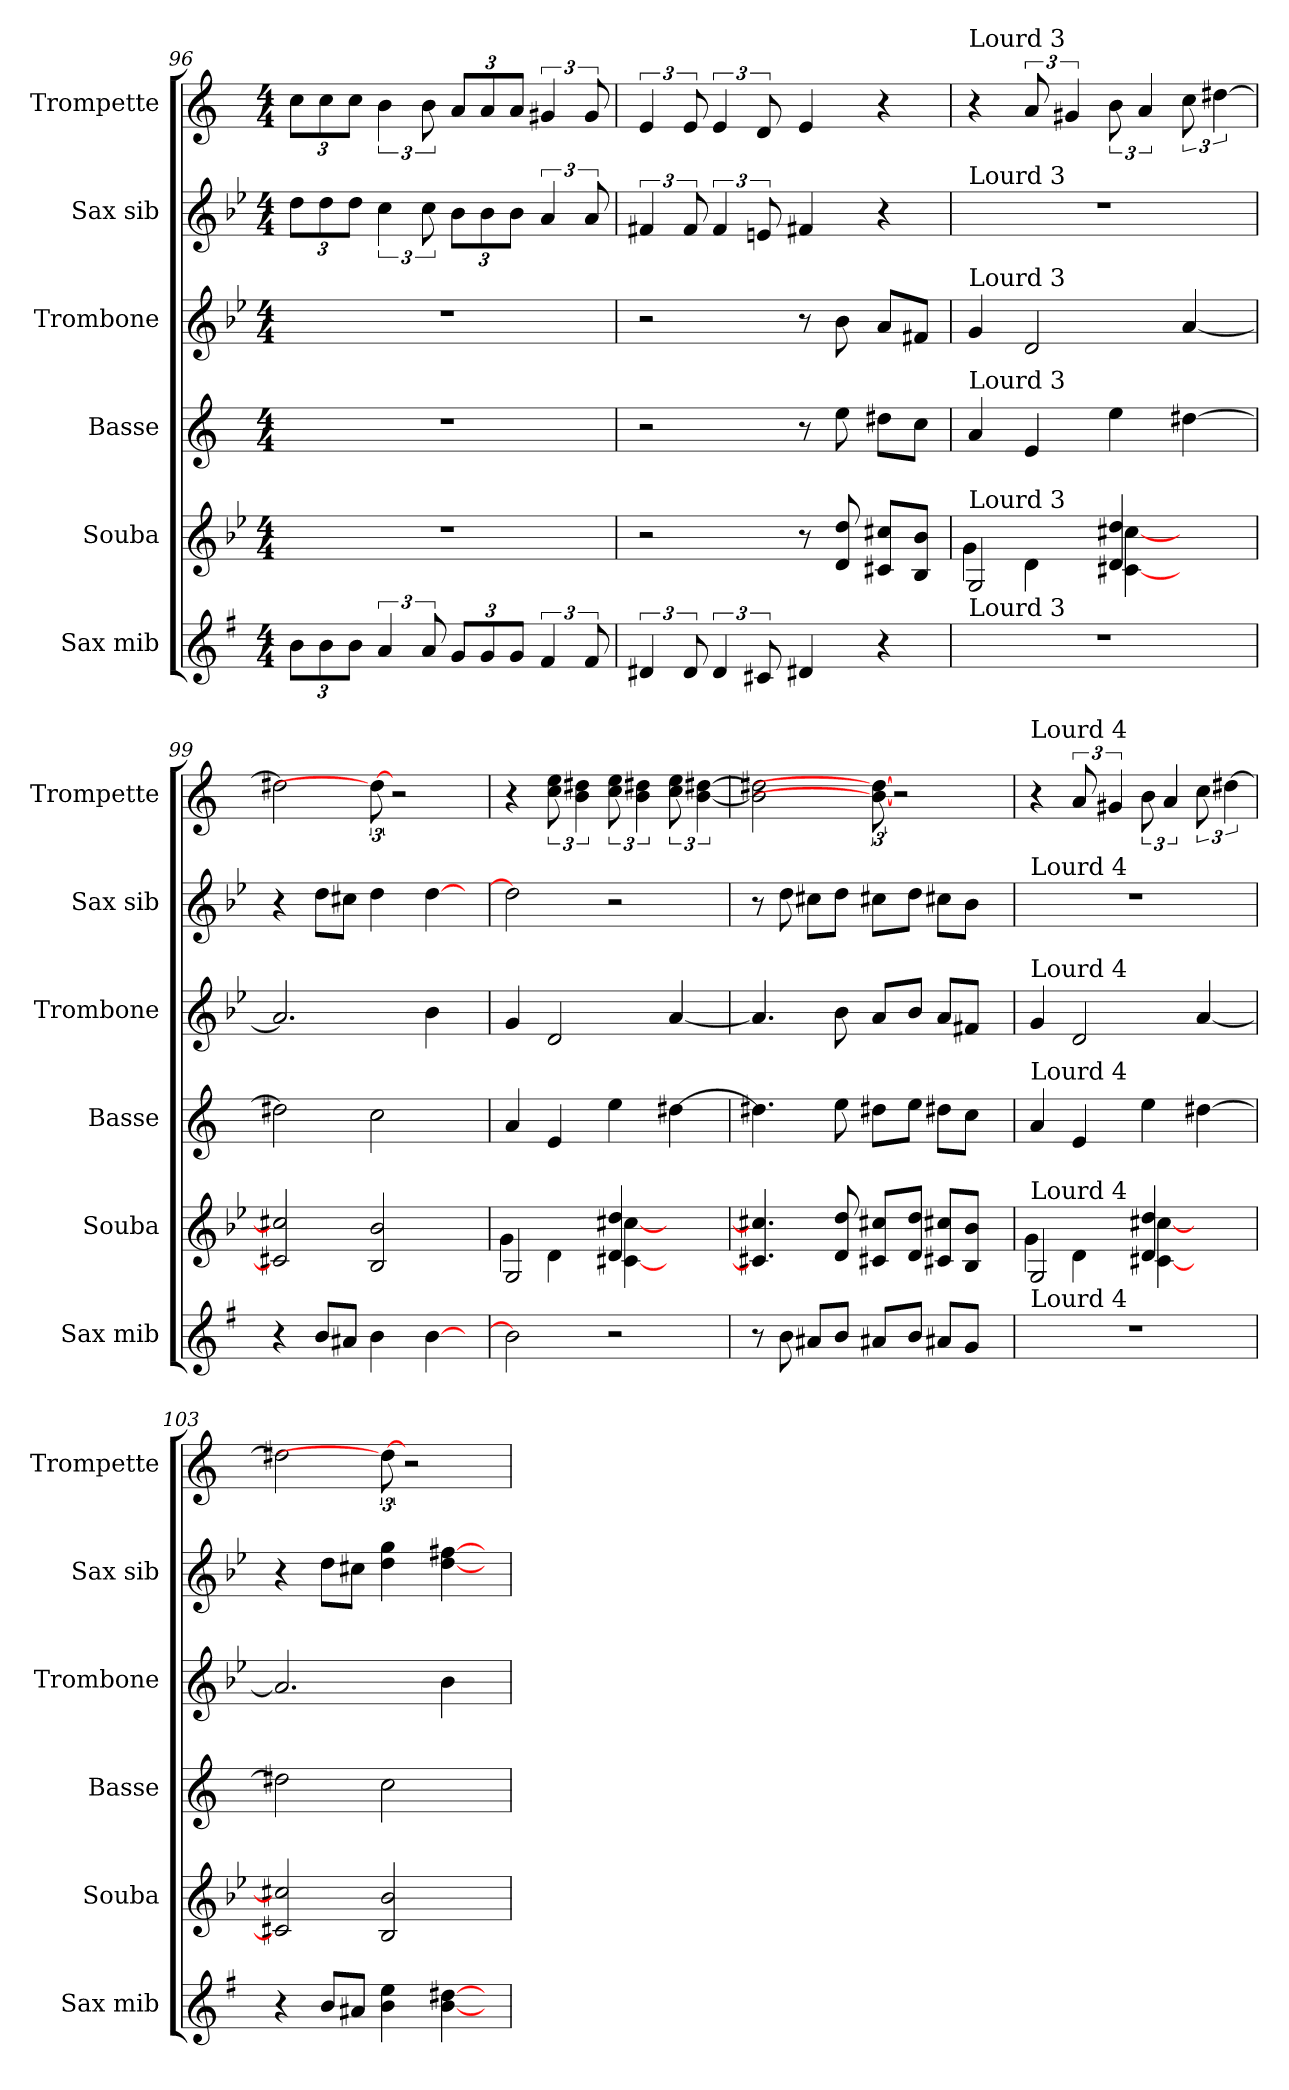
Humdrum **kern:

**kern	**kern	**kern	**kern	**kern	**kern
*part6	*part5	*part4	*part3	*part2	*part1
*staff6	*staff5	*staff4	*staff3	*staff2	*staff1
*I"Sax mib	*I"Souba	*I"Basse	*I"Trombone	*I"Sax sib	*I"Trompette
*I'Sax mib	*I'Souba	*I'Basse	*I'Trombone	*I'Sax sib	*I'Trompette
*clefG2	*clefG2	*clefG2	*clefG2	*clefG2	*clefG2
*ITrd5c9	*ITrd15c26	*ITrd4c7	*ITrd8c14	*ITrd8c14	*ITrd1c2
*k[b-e-]	*k[b-e-]	*k[b-]	*k[b-e-]	*k[b-e-]	*k[b-e-]
*M4/4	*M4/4	*M4/4	*M4/4	*M4/4	*M4/4
=96	=96	=96	=96	=96	=96
12dL	1r	1r	1r	12dL	12b-L
12d	.	.	.	12d	12b-
12dJ	.	.	.	12dJ	12b-J
6c	.	.	.	6c	6a
12c	.	.	.	12c	12a
12B-L	.	.	.	12B-L	12gL
12B-	.	.	.	12B-	12g
12B-J	.	.	.	12B-J	12gJ
6A	.	.	.	6A	6f#X
12A	.	.	.	12A	12f#
=97	=97	=97	=97	=97	=97
6F#X	2r	2r	2r	6F#X	6d
12F#	.	.	.	12F#	12d
6F#	.	.	.	6F#	6d
12En	.	.	.	12En	12c
4F#X	8r	8r	8r	4F#X	4d
.	8DD 8D	8a	8B-	.	.
4r	8CC#X 8C#XL	8g#XL	8AL	4r	4r
.	8BBB- 8BB-J	8fJ	8F#XJ	.	.
=98	=98	=98	=98	=98	=98
*	*^	*	*	*	*
!	!	!	!	!	!	!LO:TX:t=Lourd 3
!	!	!	!	!	!LO:TX:t=Lourd 3	!
!	!	!	!	!LO:TX:t=Lourd 3	!	!
!	!	!	!LO:TX:t=Lourd 3	!	!	!
!	!LO:TX:t=Lourd 3	!	!	!	!	!
!LO:TX:t=Lourd 3	!	!	!	!	!	!
1r	2GGG	4GG	4d	4G	1r	4r
.	.	4DD	4A	2D	.	12g
.	.	.	.	.	.	6f#X
.	4DD 4D	[4CC#X [4C#X	4a	.	.	12a
.	.	.	.	.	.	6g
.	4ryy	4ryy	[4g#X	[4A	.	12b-
.	.	.	.	.	.	[6cc#X
*	*v	*v	*	*	*	*
=99	=99	=99	=99	=99	=99
4r	2CC#X] 2C#X]	2g#X]	2.A]	4r	2cc#X]
8dL	.	.	.	8dL	.
8c#XJ	.	.	.	8c#XJ	.
4d	2BBB- 2BB-	2f	.	4d	12cc#_
.	.	.	.	.	2r
[4d	.	.	4B-	[4d	.
12ryy	12ryy	12ryy	12ryy	12ryy	.
=100	=100	=100	=100	=100	=100
*	*^	*	*	*	*
2d]	2GGG	4GG	4d	4G	2d]	4r
.	.	4DD	4A	2D	.	12b- 12dd
.	.	.	.	.	.	6a 6cc#X
2r	4DD 4D	[4CC#X [4C#X	4a	.	2r	12b- 12dd
.	.	.	.	.	.	6a 6cc#X
.	4ryy	4ryy	[4g#X	[4A	.	12b- 12dd
.	.	.	.	.	.	[6a [6cc#X
*	*v	*v	*	*	*	*
=101	=101	=101	=101	=101	=101
8r	4.CC#X] 4.C#X]	4.g#X]	4.A]	8r	2a] 2cc#X]
8d	.	.	.	8d	.
8c#XL	.	.	.	8c#XL	.
8dJ	8DD 8D	8a	8B-	8dJ	.
8c#XL	8CC#X 8C#XL	8g#XL	8AL	8c#XL	12a_ 12cc#_
.	.	.	.	.	2r
8dJ	8DD 8DJ	8aJ	8B-J	8dJ	.
8c#XL	8CC#X 8C#XL	8g#XL	8AL	8c#XL	.
8B-J	8BBB- 8BB-J	8fJ	8F#XJ	8B-J	.
12ryy	12ryy	12ryy	12ryy	12ryy	.
=102	=102	=102	=102	=102	=102
*	*^	*	*	*	*
!	!	!	!	!	!	!LO:TX:t=Lourd 4
!	!	!	!	!	!LO:TX:t=Lourd 4	!
!	!	!	!	!LO:TX:t=Lourd 4	!	!
!	!	!	!LO:TX:t=Lourd 4	!	!	!
!	!LO:TX:t=Lourd 4	!	!	!	!	!
!LO:TX:t=Lourd 4	!	!	!	!	!	!
1r	2GGG	4GG	4d	4G	1r	4r
.	.	4DD	4A	2D	.	12g
.	.	.	.	.	.	6f#X
.	4DD 4D	[4CC#X [4C#X	4a	.	.	12a
.	.	.	.	.	.	6g
.	4ryy	4ryy	[4g#X	[4A	.	12b-
.	.	.	.	.	.	[6cc#X
*	*v	*v	*	*	*	*
=103	=103	=103	=103	=103	=103
4r	2CC#X] 2C#X]	2g#X]	2.A]	4r	2cc#X]
8dL	.	.	.	8dL	.
8c#XJ	.	.	.	8c#XJ	.
4d 4g	2BBB- 2BB-	2f	.	4d 4g	12cc#_
.	.	.	.	.	2r
[4d [4f#X	.	.	4B-	[4d [4f#X	.
12ryy	12ryy	12ryy	12ryy	12ryy	.
=	=	=	=	=	=
*-	*-	*-	*-	*-	*-
